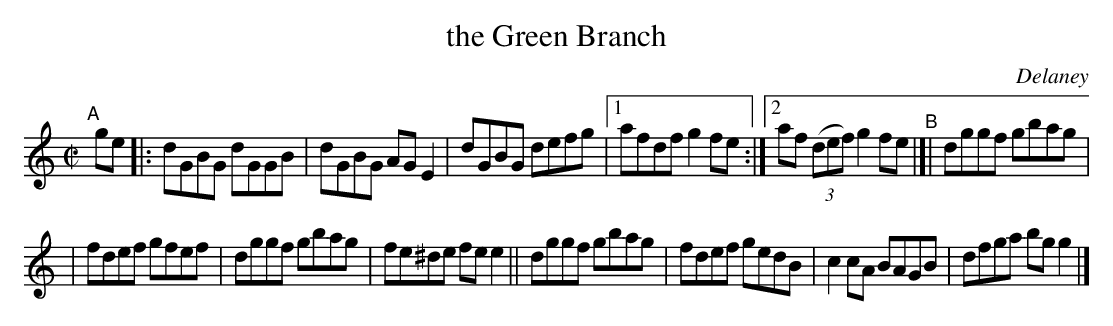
X:1
T: the Green Branch
O: Delaney
M: C|
L: 1/8
K: e
"^A"[|] ge \
|: dGBG dGGB | dGBG AGE2 | dGBG defg |1 afdf g2fe :|2 af (3(def) g2fe "^B"|[| dggf gbag |
| fdef gfef | dggf gbag | fe^de fee2 || dggf gbag | fdef gedB | c2cA BAGB | dfga bgg2 |]
